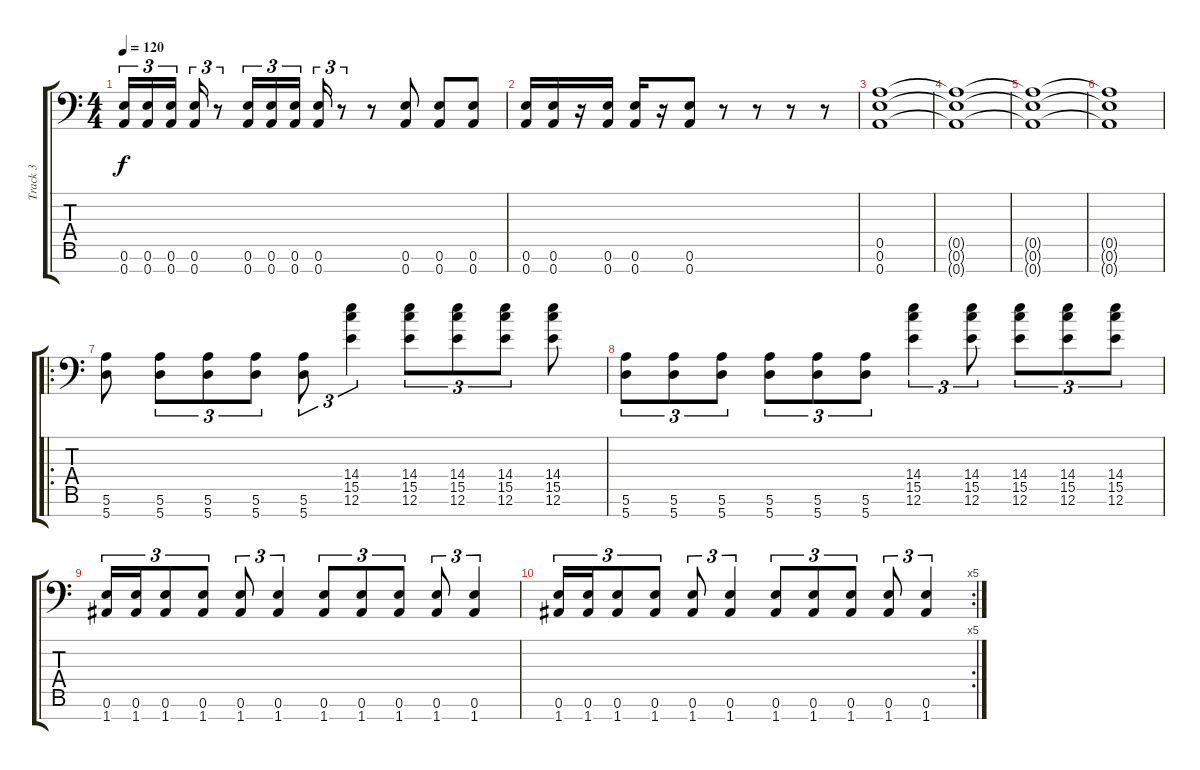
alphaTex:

\track ("Track 3" "Track 3") {instrument distortionguitar}
\staff {score tabs}
\tuning (E4 B3 G3 D3 A2 E2 A1) {hide}
\ts (4 4)
\tempo 120
\clef f4
\ks c
(0.6 0.7).16{tu (3 2) dy f} (0.6 0.7).16{tu (3 2)} (0.6 0.7).16{tu (3 2) beam splitsecondary} (0.6 0.7).16{tu (3 2)} r.8{tu (3 2)} (0.6 0.7).16{tu (3 2)} (0.6 0.7).16{tu (3 2)} (0.6 0.7).16{tu (3 2) beam splitsecondary} (0.6 0.7).16{tu (3 2)} r.8{tu (3 2)} r.8 (0.6 0.7).8 (0.6 0.7).8 (0.6 0.7).8 |
(0.6 0.7).16 (0.6 0.7).16 r.16 (0.6 0.7).16 (0.6 0.7).16 r.16 (0.6 0.7).8 r.8 r.8 r.8 r.8 |
(0.5 0.6 0.7).1 |
(0.5{t} 0.6{t} 0.7{t}).1 |
(0.5{t} 0.6{t} 0.7{t}).1 |
(0.5{t} 0.6{t} 0.7{t}).1 |
\ro
(5.6 5.7).8 (5.6 5.7).8{tu (3 2)} (5.6 5.7).8{tu (3 2)} (5.6 5.7).8{tu (3 2)} (5.6 5.7).8{tu (3 2)} (14.4 15.5 12.6).4{tu (3 2)} (14.4 15.5 12.6).8{tu (3 2)} (14.4 15.5 12.6).8{tu (3 2)} (14.4 15.5 12.6).8{tu (3 2)} (14.4 15.5 12.6).8 |
(5.6 5.7).8{tu (3 2)} (5.6 5.7).8{tu (3 2)} (5.6 5.7).8{tu (3 2)} (5.6 5.7).8{tu (3 2)} (5.6 5.7).8{tu (3 2)} (5.6 5.7).8{tu (3 2)} (14.4 15.5 12.6).4{tu (3 2)} (14.4 15.5 12.6).8{tu (3 2)} (14.4 15.5 12.6).8{tu (3 2)} (14.4 15.5 12.6).8{tu (3 2)} (14.4 15.5 12.6).8{tu (3 2)} |
(0.6 1.7).16{tu (3 2)} (0.6 1.7).16{tu (3 2)} (0.6 1.7).8{tu (3 2)} (0.6 1.7).8{tu (3 2)} (0.6 1.7).8{tu (3 2)} (0.6 1.7).4{tu (3 2)} (0.6 1.7).8{tu (3 2)} (0.6 1.7).8{tu (3 2)} (0.6 1.7).8{tu (3 2)} (0.6 1.7).8{tu (3 2)} (0.6 1.7).4{tu (3 2)} |
\rc 5
(0.6 1.7).16{tu (3 2)} (0.6 1.7).16{tu (3 2)} (0.6 1.7).8{tu (3 2)} (0.6 1.7).8{tu (3 2)} (0.6 1.7).8{tu (3 2)} (0.6 1.7).4{tu (3 2)} (0.6 1.7).8{tu (3 2)} (0.6 1.7).8{tu (3 2)} (0.6 1.7).8{tu (3 2)} (0.6 1.7).8{tu (3 2)} (0.6 1.7).4{tu (3 2)}
